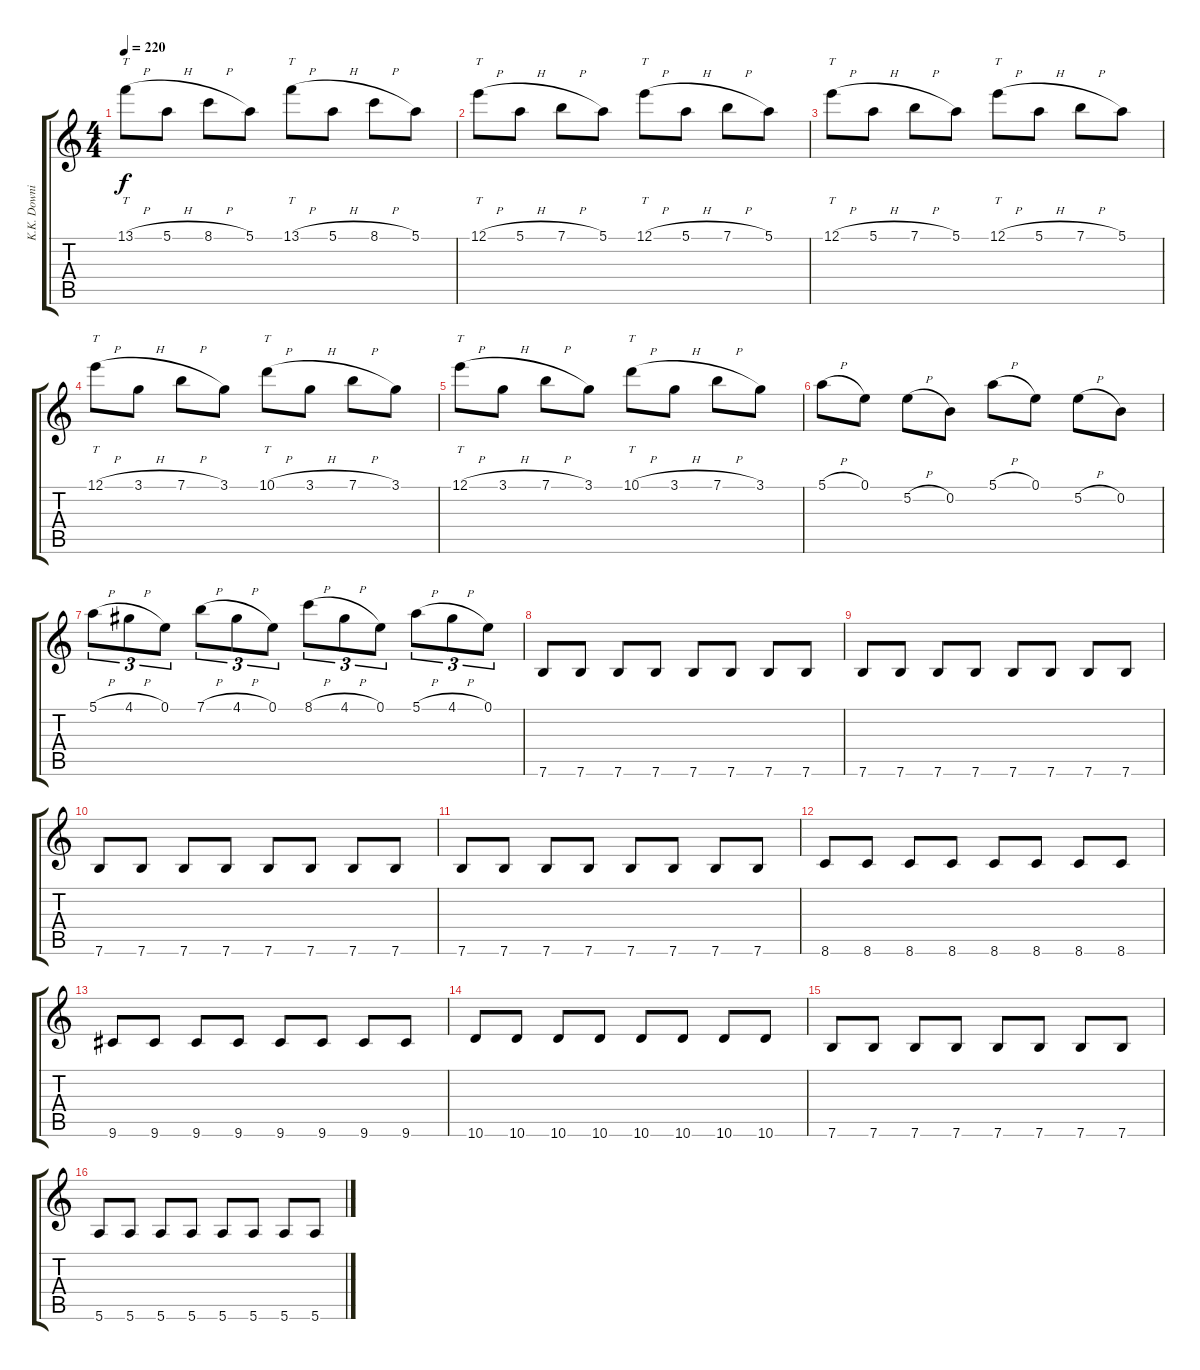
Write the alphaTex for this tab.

\track ("K.K. Downing" "K.K. Downi") {instrument distortionguitar}
\staff {score tabs}
\tuning (E4 B3 G3 D3 A2 E2) {hide}
\ts (4 4)
\tempo 220
\clef g2
\ks c
13.1{h}.8{tt dy f} 5.1{h}.8 8.1{h}.8 5.1.8 13.1{h}.8{tt} 5.1{h}.8 8.1{h}.8 5.1.8 |
12.1{h}.8{tt} 5.1{h}.8 7.1{h}.8 5.1.8 12.1{h}.8{tt} 5.1{h}.8 7.1{h}.8 5.1.8 |
12.1{h}.8{tt} 5.1{h}.8 7.1{h}.8 5.1.8 12.1{h}.8{tt} 5.1{h}.8 7.1{h}.8 5.1.8 |
12.1{h}.8{tt} 3.1{h}.8 7.1{h}.8 3.1.8 10.1{h}.8{tt} 3.1{h}.8 7.1{h}.8 3.1.8 |
12.1{h}.8{tt} 3.1{h}.8 7.1{h}.8 3.1.8 10.1{h}.8{tt} 3.1{h}.8 7.1{h}.8 3.1.8 |
5.1{h}.8 0.1.8 5.2{h}.8 0.2.8 5.1{h}.8 0.1.8 5.2{h}.8 0.2.8 |
5.1{h}.8{tu (3 2)} 4.1{h}.8{tu (3 2)} 0.1.8{tu (3 2)} 7.1{h}.8{tu (3 2)} 4.1{h}.8{tu (3 2)} 0.1.8{tu (3 2)} 8.1{h}.8{tu (3 2)} 4.1{h}.8{tu (3 2)} 0.1.8{tu (3 2)} 5.1{h}.8{tu (3 2)} 4.1{h}.8{tu (3 2)} 0.1.8{tu (3 2)} |
7.6.8 7.6.8 7.6.8 7.6.8 7.6.8 7.6.8 7.6.8 7.6.8 |
7.6.8 7.6.8 7.6.8 7.6.8 7.6.8 7.6.8 7.6.8 7.6.8 |
7.6.8 7.6.8 7.6.8 7.6.8 7.6.8 7.6.8 7.6.8 7.6.8 |
7.6.8 7.6.8 7.6.8 7.6.8 7.6.8 7.6.8 7.6.8 7.6.8 |
8.6.8 8.6.8 8.6.8 8.6.8 8.6.8 8.6.8 8.6.8 8.6.8 |
9.6.8 9.6.8 9.6.8 9.6.8 9.6.8 9.6.8 9.6.8 9.6.8 |
10.6.8 10.6.8 10.6.8 10.6.8 10.6.8 10.6.8 10.6.8 10.6.8 |
7.6.8 7.6.8 7.6.8 7.6.8 7.6.8 7.6.8 7.6.8 7.6.8 |
5.6.8 5.6.8 5.6.8 5.6.8 5.6.8 5.6.8 5.6.8 5.6.8
